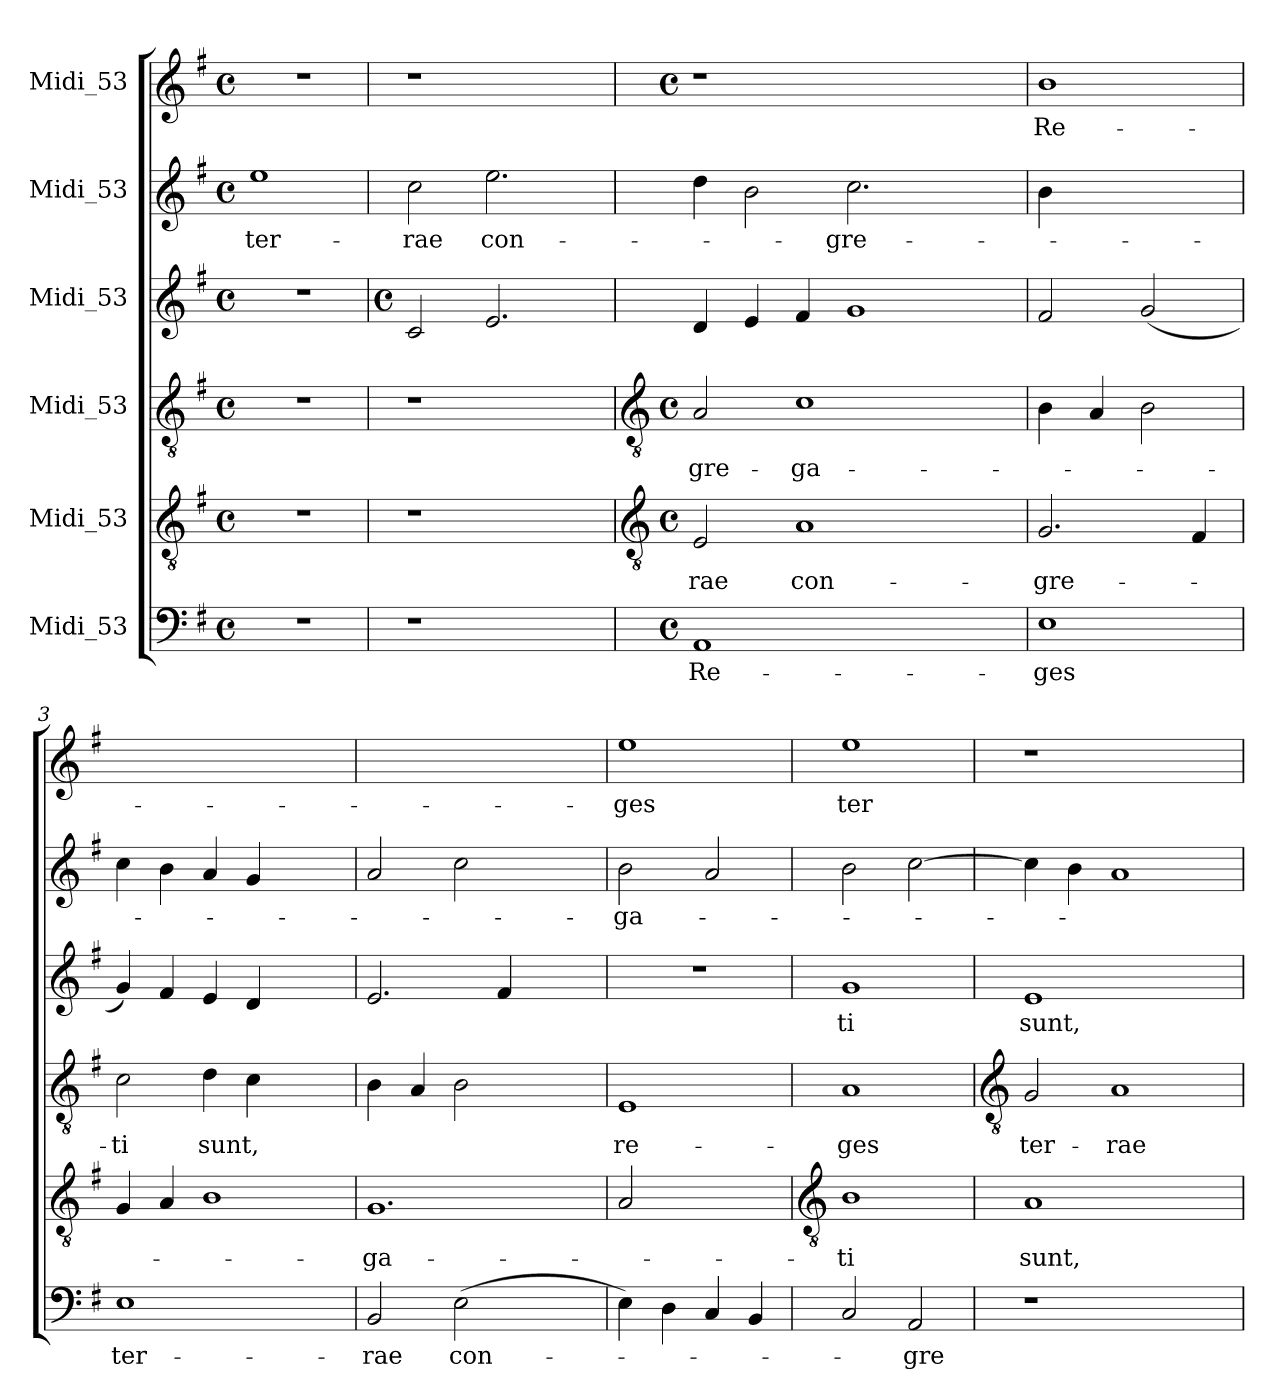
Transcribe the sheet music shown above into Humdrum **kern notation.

**kern	**text	**kern	**text	**kern	**text	**kern	**text	**kern	**text	**kern	**text
*part6	*part6	*part5	*part5	*part4	*part4	*part3	*part3	*part2	*part2	*part1	*part1
*staff6	*staff6	*staff5	*staff5	*staff4	*staff4	*staff3	*staff3	*staff2	*staff2	*staff1	*staff1
*I"Midi_53	*	*I"Midi_53	*	*I"Midi_53	*	*I"Midi_53	*	*I"Midi_53	*	*I"Midi_53	*
*clefF4	*	*clefGv2	*	*clefGv2	*	*clefG2	*	*clefG2	*	*clefG2	*
*k[f#]	*	*k[f#]	*	*k[f#]	*	*k[f#]	*	*k[f#]	*	*k[f#]	*
*G:	*	*G:	*	*G:	*	*G:	*	*G:	*	*G:	*
*M4/4	*	*M4/4	*	*M4/4	*	*M4/4	*	*M4/4	*	*M4/4	*
*met(c)	*	*met(c)	*	*met(c)	*	*met(c)	*	*met(c)	*	*met(c)	*
=0B	=0B	=0B	=0B	=0B	=0B	=0B	=0B	=0B	=0B	=0B	=0B
!	!	!	!	!	!	!	!	!	!LO:LY:b	!	!
1r	.	1r	.	1r	.	1r	.	1ee	ter-	1r	.
!!LO:LB:g=z
=1	=1	=1	=1	=1	=1	=1	=1	=1	=1	=1	=1
*	*	*	*	*	*	*M4/4	*	*	*	*	*
*	*	*	*	*	*	*met(c)	*	*	*	*	*
!	!	!	!	!	!	!	!	!	!LO:LY:b	!	!
1r	.	1r	.	1r	.	2c/	.	2cc\	-rae	1r	.
!	!	!	!	!	!	!	!	!	!LO:LY:b	!	!
.	.	.	.	.	.	2.e/	.	2.ee\	con-	.	.
4ryy	.	4ryy	.	4ryy	.	.	.	.	.	4ryy	.
!!LO:LB:g=z
=2	=2	=2	=2	=2	=2	=2	=2	=2	=2	=2	=2
*	*	*clefGv2	*	*clefGv2	*	*	*	*	*	*	*
*M4/4	*	*M4/4	*	*M4/4	*	*	*	*	*	*M4/4	*
*met(c)	*	*met(c)	*	*met(c)	*	*	*	*	*	*met(c)	*
!	!LO:LY:b	!	!LO:LY:b	!	!LO:LY:b	!	!	!	!	!	!
1AA	Re-	2E/	-rae	2A/	-gre-	4d/	.	4dd\	.	1r	.
.	.	.	.	.	.	4e/	.	2b\	.	.	.
!	!	!	!LO:LY:b	!	!LO:LY:b	!	!	!	!	!	!
.	.	1A	con-	1c	-ga-	4f#/	.	.	.	.	.
!	!	!	!	!	!	!	!	!	!LO:LY:b	!	!
.	.	.	.	.	.	1g	.	2.cc\	-gre-	.	.
2.ryy	.	.	.	.	.	.	.	.	.	2.ryy	.
.	.	4ryy	.	4ryy	.	.	.	4ryy	.	.	.
=2A	=2A	=2A	=2A	=2A	=2A	=2A	=2A	=2A	=2A	=2A	=2A
!	!LO:LY:b	!	!LO:LY:b	!	!	!	!	!	!	!	!LO:LY:b
1E	-ges	2.G/	-gre-	4B\	.	2f#/	.	4b\	.	1b	Re-
.	.	.	.	4A/	.	.	.	2.ryy	.	.	.
.	.	.	.	2B\	.	(<2g/	.	.	.	.	.
.	.	4F#/	.	.	.	.	.	.	.	.	.
!!LO:LB:g=z
=3A	=3A	=3A	=3A	=3A	=3A	=3A	=3A	=3A	=3A	=3A	=3A
!	!LO:LY:b	!	!	!	!LO:LY:b	!	!	!	!	!	!
1E	ter-	4G/	.	2c\	-ti	4g/)	.	4cc\	.	4ryy	.
.	.	4A/	.	.	.	4f#/	.	4b\	.	4ryy	.
!	!	!	!	!	!LO:LY:b	!	!	!	!	!	!
.	.	1B	.	4d\	sunt,	4e/	.	4a/	.	4ryy	.
.	.	.	.	4c\	.	4d/	.	4g/	.	4ryy	.
2ryy	.	.	.	2ryy	.	2ryy	.	2ryy	.	2ryy	.
=4A	=4A	=4A	=4A	=4A	=4A	=4A	=4A	=4A	=4A	=4A	=4A
!	!LO:LY:b	!	!LO:LY:b	!	!	!	!	!	!	!	!
2BB/	-rae	1.G	-ga-	4B\	.	2.e/	.	2a/	.	4ryy	.
.	.	.	.	4A/	.	.	.	.	.	4ryy	.
!	!LO:LY:b	!	!	!	!	!	!	!	!	!	!
(>2E\	con-	.	.	2B\	.	.	.	2cc\	.	4ryy	.
.	.	.	.	.	.	4f#/	.	.	.	4ryy	.
2ryy	.	.	.	2ryy	.	2ryy	.	2ryy	.	2ryy	.
=5A	=5A	=5A	=5A	=5A	=5A	=5A	=5A	=5A	=5A	=5A	=5A
!	!	!	!	!	!LO:LY:b	!	!	!	!LO:LY:b	!	!LO:LY:b
4E\)	.	2A/	.	1E	re-	1r	.	2b\	-ga-	1ee	-ges
4D\	.	.	.	.	.	.	.	.	.	.	.
4C/	.	2ryy	.	.	.	.	.	2a/	.	.	.
4BB/	.	.	.	.	.	.	.	.	.	.	.
!!LO:LB:g=z
=6A	=6A	=6A	=6A	=6A	=6A	=6A	=6A	=6A	=6A	=6A	=6A
*	*	*clefGv2	*	*	*	*	*	*	*	*	*
!	!	!	!LO:LY:b	!	!LO:LY:b	!	!LO:LY:b	!	!	!	!LO:LY:b
2C/	.	1B	-ti	1A	-ges	1g	-ti	2b\	.	1ee	ter-
!	!LO:LY:b	!	!	!	!	!	!	!	!	!	!
2AA/	-gre-	.	.	.	.	.	.	[2cc\	.	.	.
!!LO:LB:g=z
=7A	=7A	=7A	=7A	=7A	=7A	=7A	=7A	=7A	=7A	=7A	=7A
*	*	*	*	*clefGv2	*	*	*	*	*	*	*
!	!	!	!LO:LY:b	!	!LO:LY:b	!	!LO:LY:b	!	!	!	!
1r	.	1A	sunt,	2G/	ter-	1e	sunt,	4cc\]	.	1r	.
.	.	.	.	.	.	.	.	4b\	.	.	.
!	!	!	!	!	!LO:LY:b	!	!	!	!	!	!
.	.	.	.	1A	-rae	.	.	1a	.	.	.
2ryy	.	2ryy	.	.	.	2ryy	.	.	.	2ryy	.
=	=	=	=	=	=	=	=	=	=	=	=
*-	*-	*-	*-	*-	*-	*-	*-	*-	*-	*-	*-
